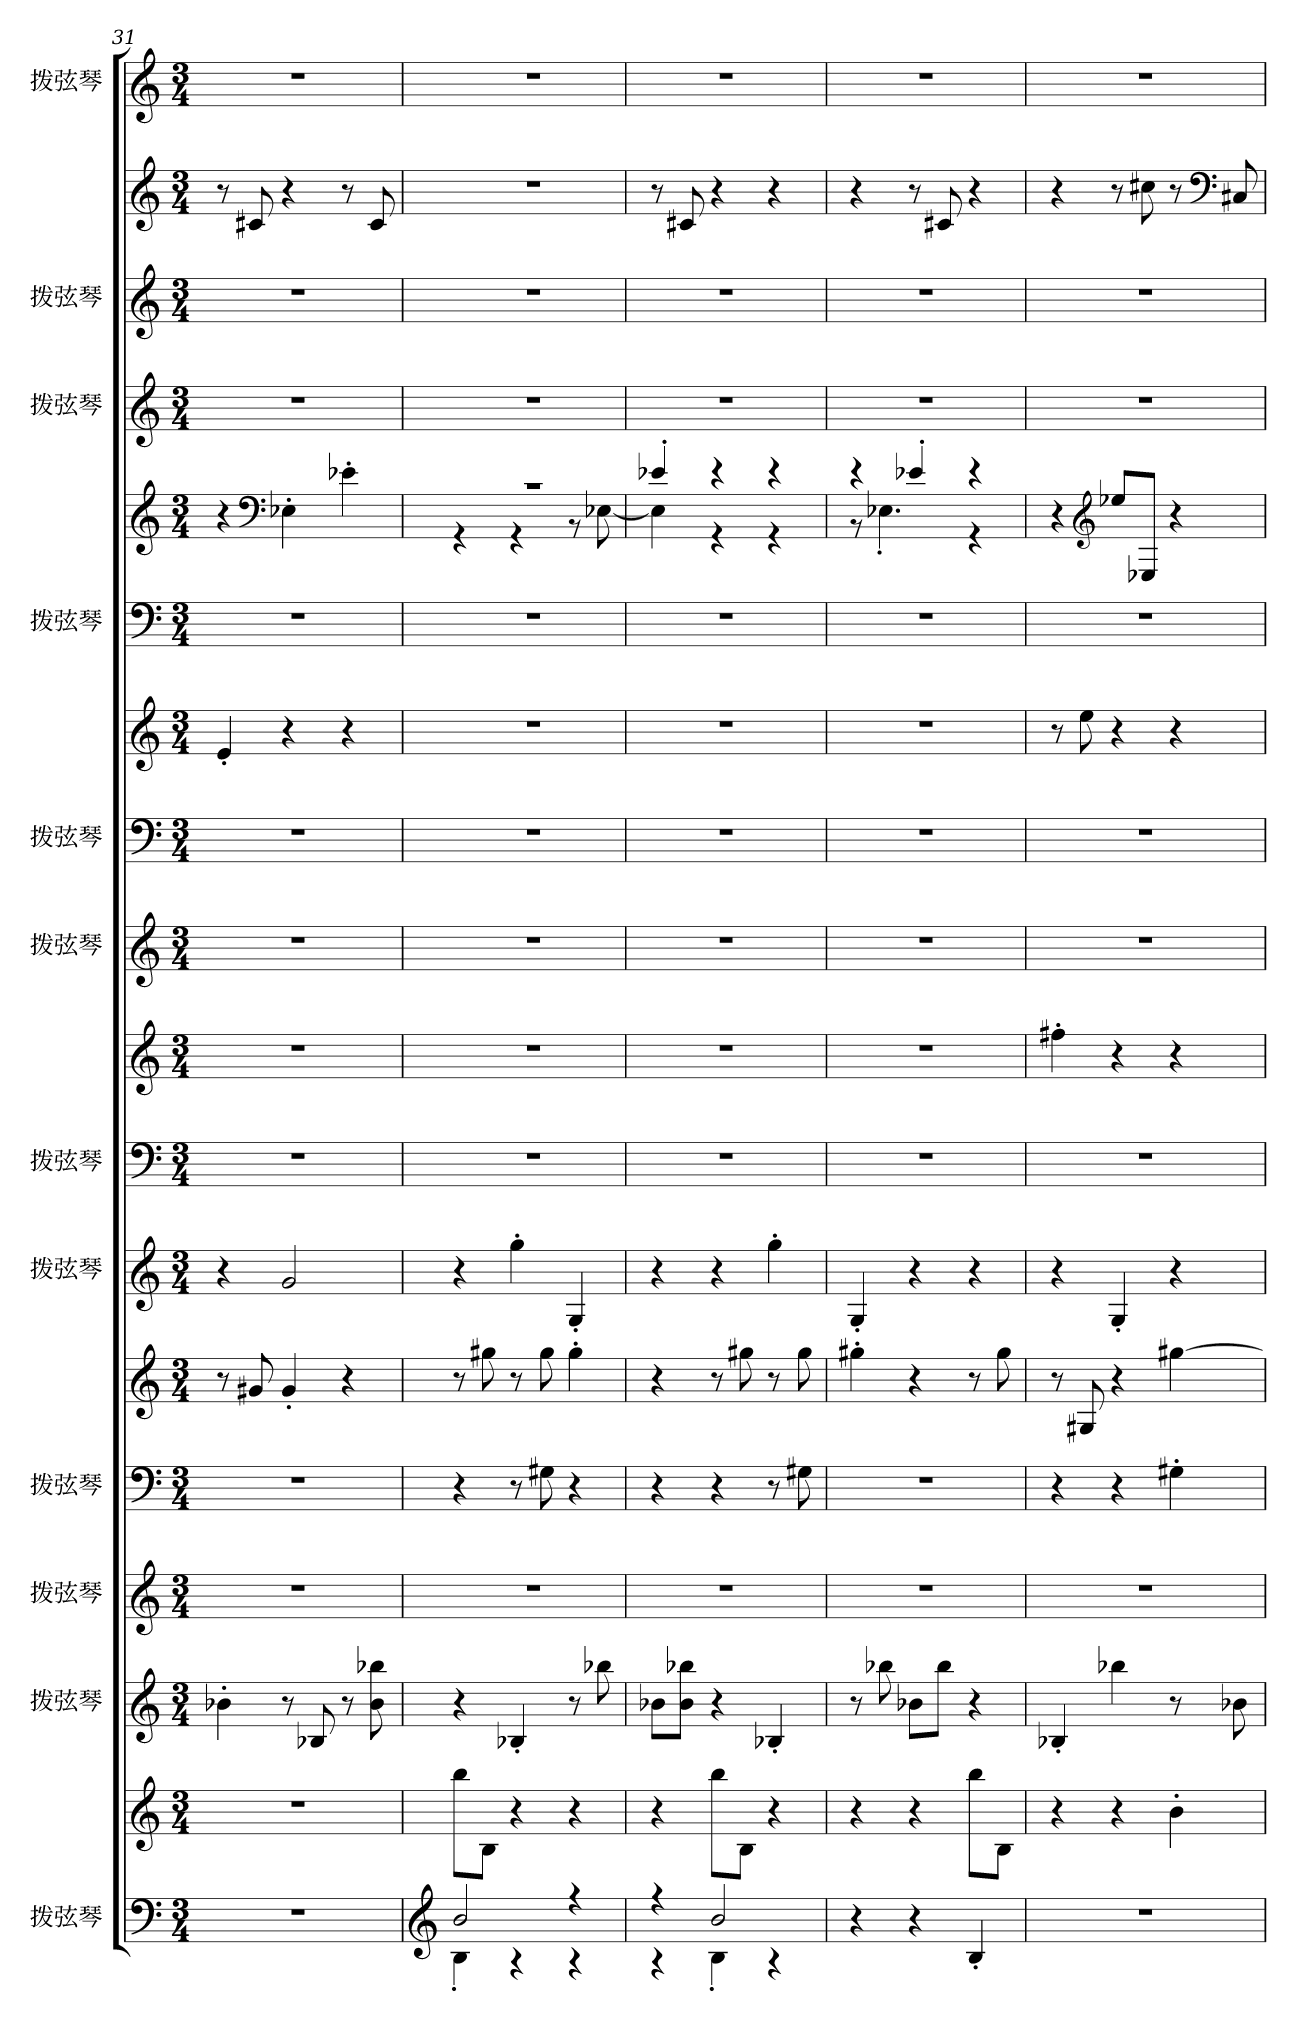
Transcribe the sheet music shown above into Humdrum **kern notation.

**kern	**kern	**kern	**kern	**kern	**kern	**kern	**kern	**kern	**kern	**kern	**kern	**kern	**kern	**kern	**kern	**kern	**kern
*part12	*part12	*part11	*part10	*part9	*part9	*part8	*part7	*part7	*part6	*part5	*part5	*part4	*part4	*part3	*part2	*part2	*part1
*staff18	*staff17	*staff16	*staff15	*staff14	*staff13	*staff12	*staff11	*staff10	*staff9	*staff8	*staff7	*staff6	*staff5	*staff4	*staff3	*staff2	*staff1
*I"拨弦琴	*	*I"拨弦琴	*I"拨弦琴	*I"拨弦琴	*	*I"拨弦琴	*I"拨弦琴	*	*I"拨弦琴	*I"拨弦琴	*	*I"拨弦琴	*	*I"拨弦琴	*I"拨弦琴	*	*I"拨弦琴
*clefF4	*clefG2	*clefG2	*clefG2	*clefF4	*clefG2	*clefG2	*clefF4	*clefG2	*clefG2	*clefF4	*clefG2	*clefF4	*clefG2	*clefG2	*clefG2	*clefG2	*clefG2
*k[]	*k[]	*k[]	*k[]	*k[]	*k[]	*k[]	*k[]	*k[]	*k[]	*k[]	*k[]	*k[]	*k[]	*k[]	*k[]	*k[]	*k[]
*M3/4	*M3/4	*M3/4	*M3/4	*M3/4	*M3/4	*M3/4	*M3/4	*M3/4	*M3/4	*M3/4	*M3/4	*M3/4	*M3/4	*M3/4	*M3/4	*M3/4	*M3/4
=31	=31	=31	=31	=31	=31	=31	=31	=31	=31	=31	=31	=31	=31	=31	=31	=31	=31
2.r	2.r	4b-X'\	2.r	2.r	8r	4r	2.r	2.r	2.r	2.r	4e'/	2.r	4r	2.r	2.r	8r	2.r
.	.	.	.	.	8g#X/	.	.	.	.	.	.	.	.	.	.	8c#X/	.
*	*	*	*	*	*	*	*	*	*	*	*	*	*clefF4	*	*	*	*
.	.	8r	.	.	4g#'/	2g/	.	.	.	.	4r	.	4E-X'\	.	.	4r	.
.	.	8B-X/	.	.	.	.	.	.	.	.	.	.	.	.	.	.	.
.	.	8r	.	.	4r	.	.	.	.	.	4r	.	4e-X'\	.	.	8r	.
.	.	8b-\ 8bb-X\	.	.	.	.	.	.	.	.	.	.	.	.	.	8c#/	.
!!LO:PB:g=z
=32	=32	=32	=32	=32	=32	=32	=32	=32	=32	=32	=32	=32	=32	=32	=32	=32	=32
*clefG2	*	*	*	*	*	*	*	*	*	*	*	*	*	*	*	*	*
*^	*	*	*	*	*	*	*	*	*	*	*	*	*^	*	*	*	*
2b/	4B'\	8bb\L	4r	2.r	4r	8r	4r	2.r	2.r	2.r	2.r	2.r	2.r	2.r	4r	2.r	2.r	2.r	2.r
.	.	8B\J	.	.	.	8gg#X\	.	.	.	.	.	.	.	.	.	.	.	.	.
.	4r	4r	4B-X'/	.	8r	8r	4gg'\	.	.	.	.	.	.	.	4r	.	.	.	.
.	.	.	.	.	8G#X\	8gg#\	.	.	.	.	.	.	.	.	.	.	.	.	.
4r	4r	4r	8r	.	4r	4gg#'\	4G'/	.	.	.	.	.	.	.	8r	.	.	.	.
.	.	.	8bb-X\	.	.	.	.	.	.	.	.	.	.	.	[8E-X\	.	.	.	.
=33	=33	=33	=33	=33	=33	=33	=33	=33	=33	=33	=33	=33	=33	=33	=33	=33	=33	=33	=33
4r	4r	4r	8b-X\L	2.r	4r	4r	4r	2.r	2.r	2.r	2.r	2.r	2.r	4e-X'/	4E-\]	2.r	2.r	8r	2.r
.	.	.	8b-\ 8bb-X\J	.	.	.	.	.	.	.	.	.	.	.	.	.	.	8c#X/	.
2b/	4B'\	8bb\L	4r	.	4r	8r	4r	.	.	.	.	.	.	4r	4r	.	.	4r	.
.	.	8B\J	.	.	.	8gg#X\	.	.	.	.	.	.	.	.	.	.	.	.	.
.	4r	4r	4B-X'/	.	8r	8r	4gg'\	.	.	.	.	.	.	4r	4r	.	.	4r	.
.	.	.	.	.	8G#X\	8gg#\	.	.	.	.	.	.	.	.	.	.	.	.	.
*v	*v	*	*	*	*	*	*	*	*	*	*	*	*	*	*	*	*	*	*
=34	=34	=34	=34	=34	=34	=34	=34	=34	=34	=34	=34	=34	=34	=34	=34	=34	=34	=34
4r	4r	8r	2.r	2.r	4gg#X'\	4G'/	2.r	2.r	2.r	2.r	2.r	2.r	4r	8r	2.r	2.r	4r	2.r
.	.	8bb-X\	.	.	.	.	.	.	.	.	.	.	.	4.E-X'\	.	.	.	.
4r	4r	8b-X\L	.	.	4r	4r	.	.	.	.	.	.	4e-X'/	.	.	.	8r	.
.	.	8bb-\J	.	.	.	.	.	.	.	.	.	.	.	.	.	.	8c#X/	.
4B'/	8bb\L	4r	.	.	8r	4r	.	.	.	.	.	.	4r	4r	.	.	4r	.
.	8B\J	.	.	.	8gg#\	.	.	.	.	.	.	.	.	.	.	.	.	.
*	*	*	*	*	*	*	*	*	*	*	*	*	*v	*v	*	*	*	*
=35	=35	=35	=35	=35	=35	=35	=35	=35	=35	=35	=35	=35	=35	=35	=35	=35	=35
2.r	4r	4B-X'/	2.r	4r	8r	4r	2.r	4ff#X'\	2.r	2.r	8r	2.r	4r	2.r	2.r	4r	2.r
.	.	.	.	.	8G#X/	.	.	.	.	.	8ee\	.	.	.	.	.	.
*	*	*	*	*	*	*	*	*	*	*	*	*	*clefG2	*	*	*	*
.	4r	4bb-X\	.	4r	4r	4G'/	.	4r	.	.	4r	.	8ee-X/L	.	.	8r	.
.	.	.	.	.	.	.	.	.	.	.	.	.	8E-X/J	.	.	8cc#X\	.
.	4b'\	8r	.	4G#X'\	[4gg#X\	4r	.	4r	.	.	4r	.	4r	.	.	8r	.
*	*	*	*	*	*	*	*	*	*	*	*	*	*	*	*	*clefF4	*
.	.	8b-X\	.	.	.	.	.	.	.	.	.	.	.	.	.	8C#X/	.
=	=	=	=	=	=	=	=	=	=	=	=	=	=	=	=	=	=
*-	*-	*-	*-	*-	*-	*-	*-	*-	*-	*-	*-	*-	*-	*-	*-	*-	*-
